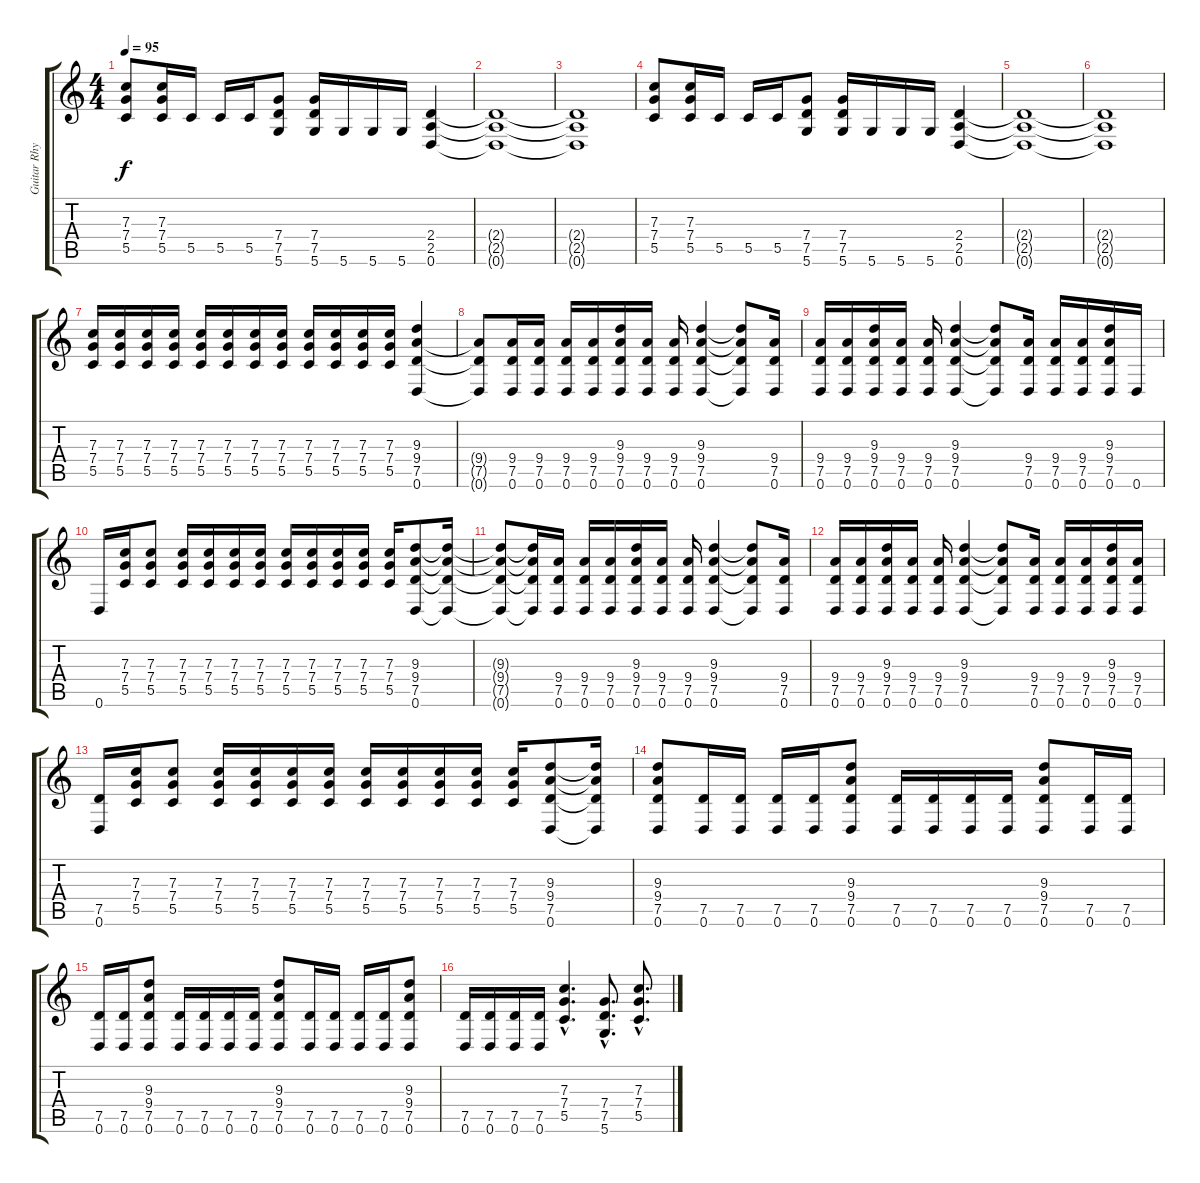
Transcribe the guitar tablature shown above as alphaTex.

\track ("Guitar Rhythm" "Guitar Rhy") {instrument distortionguitar}
\staff {score tabs}
\tuning (D4 A3 F3 C3 G2 D2) {hide}
\ts (4 4)
\tempo 95
\clef g2
\ks c
(7.3 7.4 5.5).8{dy f instrument distortionguitar} (7.3 7.4 5.5).16 5.5.16 5.5.16 5.5.16 (7.4 7.5 5.6).8 (7.4 7.5 5.6).16 5.6.16 5.6.16 5.6.16 (2.4 2.5 0.6).4 |
(2.4{t} 2.5{t} 0.6{t}).1 |
(2.4{t} 2.5{t} 0.6{t}).1 |
(7.3 7.4 5.5).8 (7.3 7.4 5.5).16 5.5.16 5.5.16 5.5.16 (7.4 7.5 5.6).8 (7.4 7.5 5.6).16 5.6.16 5.6.16 5.6.16 (2.4 2.5 0.6).4 |
(2.4{t} 2.5{t} 0.6{t}).1 |
(2.4{t} 2.5{t} 0.6{t}).1 |
(7.3 7.4 5.5).16 (7.3 7.4 5.5).16 (7.3 7.4 5.5).16 (7.3 7.4 5.5).16 (7.3 7.4 5.5).16 (7.3 7.4 5.5).16 (7.3 7.4 5.5).16 (7.3 7.4 5.5).16 (7.3 7.4 5.5).16 (7.3 7.4 5.5).16 (7.3 7.4 5.5).16 (7.3 7.4 5.5).16 (9.3 9.4 7.5 0.6).4 |
(9.4{t} 7.5{t} 0.6{t}).8 (9.4 7.5 0.6).16 (9.4 7.5 0.6).16 (9.4 7.5 0.6).16 (9.4 7.5 0.6).16 (9.3 9.4 7.5 0.6).16 (9.4 7.5 0.6).16 (9.4 7.5 0.6).16 (9.3 9.4 7.5 0.6).4 (9.3{t} 9.4{t} 7.5{t} 0.6{t}).8 (9.4 7.5 0.6).16 |
(9.4 7.5 0.6).16 (9.4 7.5 0.6).16 (9.3 9.4 7.5 0.6).16 (9.4 7.5 0.6).16 (9.4 7.5 0.6).16 (9.3 9.4 7.5 0.6).4 (9.3{t} 9.4{t} 7.5{t} 0.6{t}).8 (9.4 7.5 0.6).16 (9.4 7.5 0.6).16 (9.4 7.5 0.6).16 (9.3 9.4 7.5 0.6).16 0.6.16 |
0.6.16 (7.3 7.4 5.5).16 (7.3 7.4 5.5).8 (7.3 7.4 5.5).16 (7.3 7.4 5.5).16 (7.3 7.4 5.5).16 (7.3 7.4 5.5).16 (7.3 7.4 5.5).16 (7.3 7.4 5.5).16 (7.3 7.4 5.5).16 (7.3 7.4 5.5).16 (7.3 7.4 5.5).16 (9.3 9.4 7.5 0.6).8 (9.3{t} 9.4{t} 7.5{t} 0.6{t}).16 |
(9.3{t} 9.4{t} 7.5{t} 0.6{t}).8 (9.3{t} 9.4{t} 7.5{t} 0.6{t}).16 (9.4 7.5 0.6).16 (9.4 7.5 0.6).16 (9.4 7.5 0.6).16 (9.3 9.4 7.5 0.6).16 (9.4 7.5 0.6).16 (9.4 7.5 0.6).16 (9.3 9.4 7.5 0.6).4 (9.3{t} 9.4{t} 7.5{t} 0.6{t}).8 (9.4 7.5 0.6).16 |
(9.4 7.5 0.6).16 (9.4 7.5 0.6).16 (9.3 9.4 7.5 0.6).16 (9.4 7.5 0.6).16 (9.4 7.5 0.6).16 (9.3 9.4 7.5 0.6).4 (9.3{t} 9.4{t} 7.5{t} 0.6{t}).8 (9.4 7.5 0.6).16 (9.4 7.5 0.6).16 (9.4 7.5 0.6).16 (9.3 9.4 7.5 0.6).16 (9.4 7.5 0.6).16 |
(7.5 0.6).16 (7.3 7.4 5.5).16 (7.3 7.4 5.5).8 (7.3 7.4 5.5).16 (7.3 7.4 5.5).16 (7.3 7.4 5.5).16 (7.3 7.4 5.5).16 (7.3 7.4 5.5).16 (7.3 7.4 5.5).16 (7.3 7.4 5.5).16 (7.3 7.4 5.5).16 (7.3 7.4 5.5).16 (9.3 9.4 7.5 0.6).8 (9.3{t} 9.4{t} 7.5{t} 0.6{t}).16 |
(9.3 9.4 7.5 0.6).8 (7.5 0.6).16 (7.5 0.6).16 (7.5 0.6).16 (7.5 0.6).16 (9.3 9.4 7.5 0.6).8 (7.5 0.6).16 (7.5 0.6).16 (7.5 0.6).16 (7.5 0.6).16 (9.3 9.4 7.5 0.6).8 (7.5 0.6).16 (7.5 0.6).16 |
(7.5 0.6).16 (7.5 0.6).16 (9.3 9.4 7.5 0.6).8 (7.5 0.6).16 (7.5 0.6).16 (7.5 0.6).16 (7.5 0.6).16 (9.3 9.4 7.5 0.6).8 (7.5 0.6).16 (7.5 0.6).16 (7.5 0.6).16 (7.5 0.6).16 (9.3 9.4 7.5 0.6).8 |
(7.5 0.6).16 (7.5 0.6).16 (7.5 0.6).16 (7.5 0.6).16 (7.3{hac} 7.4{hac} 5.5{hac}).4{d} (7.4{hac} 7.5{hac} 5.6{hac}).8{d} (7.3{hac} 7.4{hac} 5.5{hac}).8{d}
